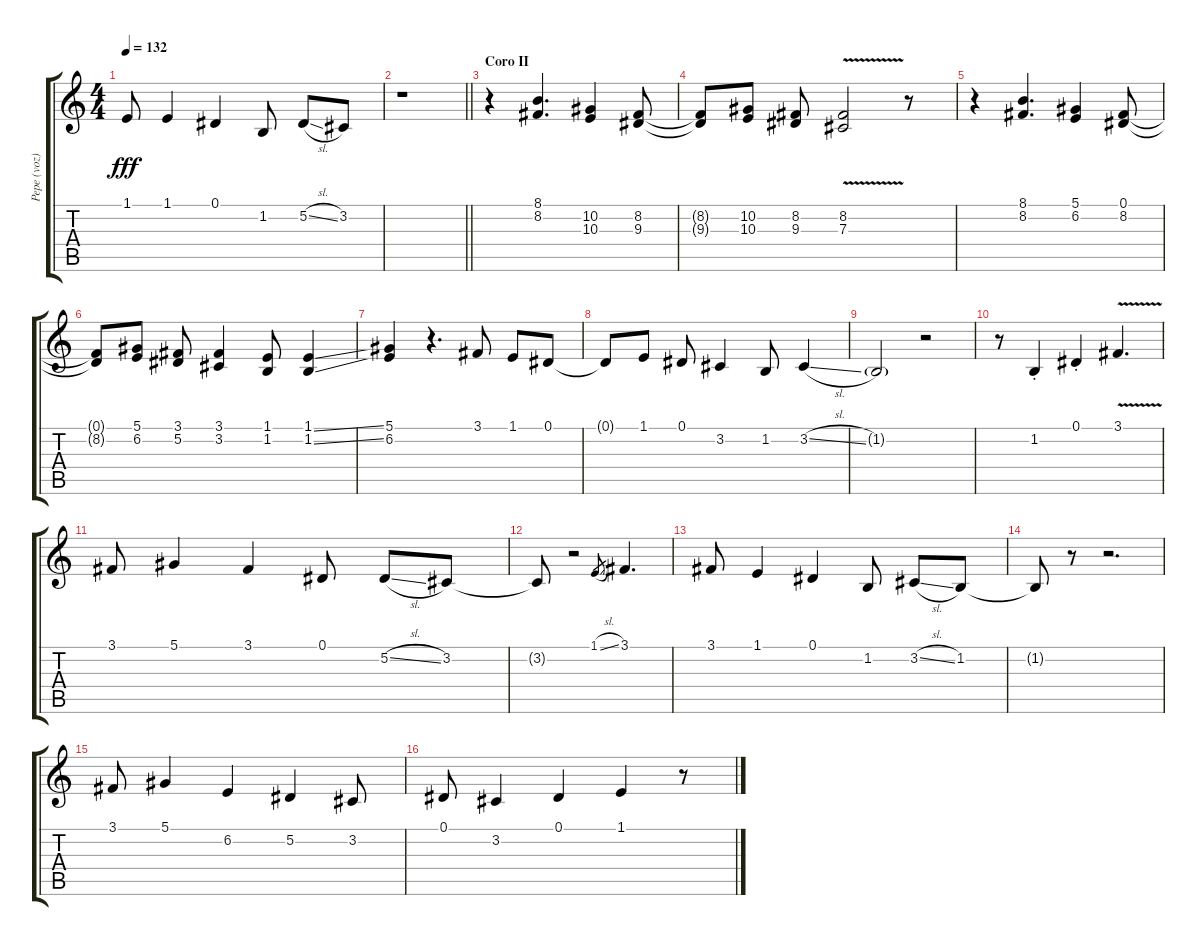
\track ("Pepe (voz)" "Pepe (voz)") {instrument tenorsax}
\staff {score tabs}
\tuning (Eb4 Bb3 Gb3 Db3 Ab2 Eb2) {hide}
\ts (4 4)
\tempo 132
\clef g2
\ks c
1.1.8{dy fff} 1.1.4 0.1.4 1.2.8 5.2{sl}.8 3.2.8 |
\barLineRight lightlight
r.1 |
\section ("" "Coro II")
r.4 (8.1 8.2).4{d} (10.2 10.3).4 (8.2 9.3).8 |
(8.2{t} 9.3{t}).8 (10.2 10.3).8 (8.2 9.3).8 (8.2 7.3{v}).2 r.8 |
r.4 (8.1 8.2).4{d} (5.1 6.2).4 (0.1 8.2).8 |
(0.1{t} 8.2{t}).8 (5.1 6.2).8 (3.1 5.2).8 (3.1 3.2).4 (1.1 1.2).8 (1.1{ss} 1.2{ss}).4 |
(5.1 6.2).4 r.4{d} 3.1.8 1.1.8 0.1.8 |
0.1{t}.8 1.1.8 0.1.8 3.2.4 1.2.8 3.2{sl}.4 |
1.2{g}.2 r.2 |
r.8 1.2{st}.4 0.1{st}.4 3.1{v}.4{d} |
3.1.8 5.1.4 3.1.4 0.1.8 5.2{sl}.8 3.2.8 |
3.2{t}.8 r.2 1.1{sl}.8{gr} 3.1.4{d} |
3.1.8 1.1.4 0.1.4 1.2.8 3.2{sl}.8 1.2.8 |
1.2{t}.8 r.8 r.2{d} |
3.1.8 5.1.4 6.2.4 5.2.4 3.2.8 |
0.1.8 3.2.4 0.1.4 1.1.4 r.8
